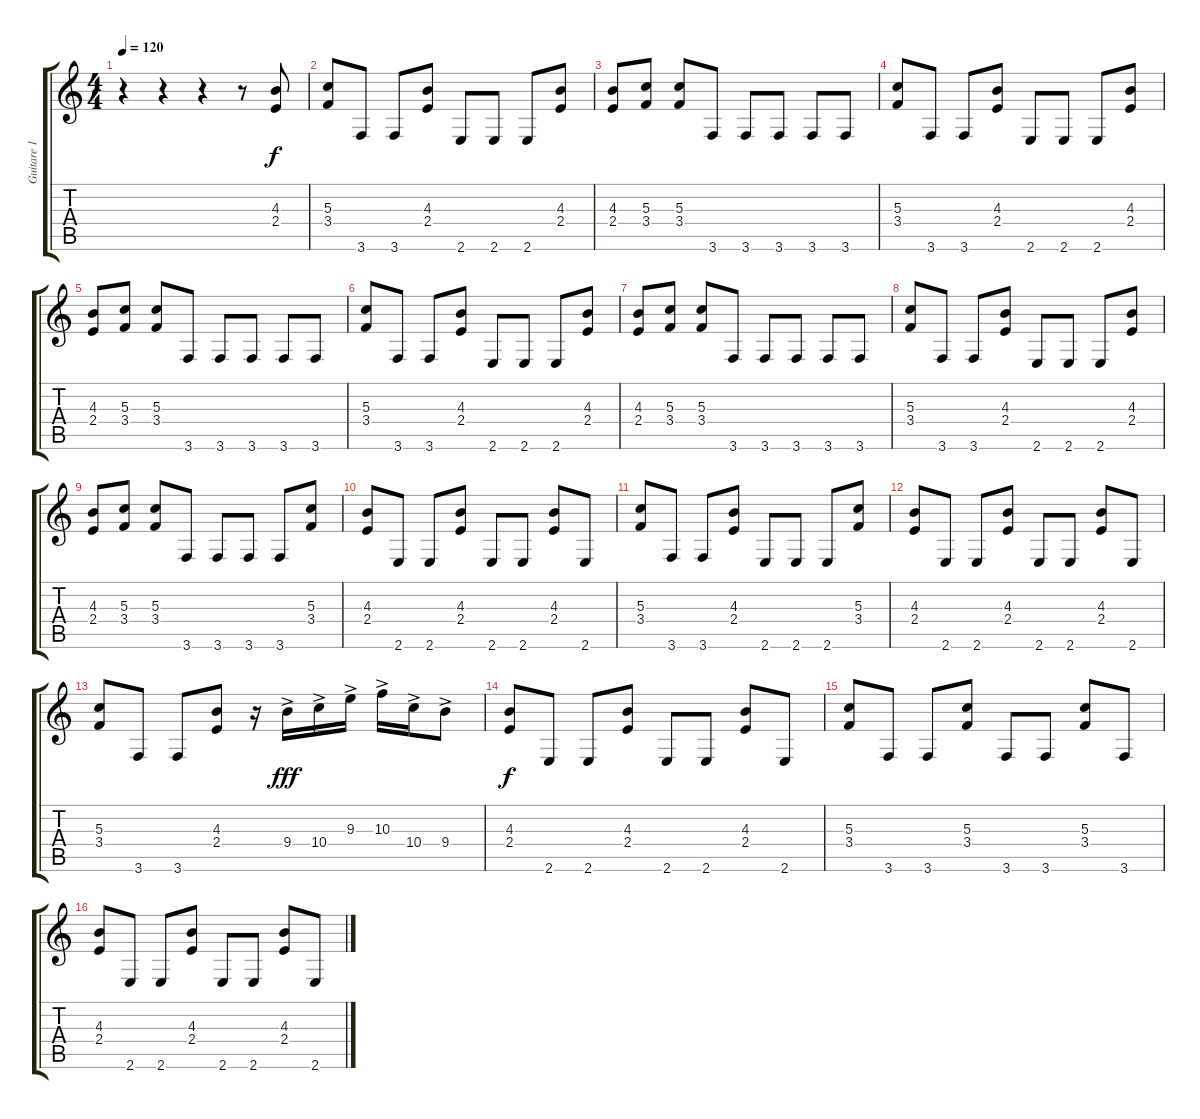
\track ("Guitare 1" "Guitare 1") {instrument distortionguitar}
\staff {score tabs}
\tuning (E4 B3 G3 D3 A2 D2) {hide}
\ts (4 4)
\tempo 120
\clef g2
\ks c
r.4{dy f} r.4 r.4 r.8 (4.3 2.4).8 |
(5.3 3.4).8 3.6.8 3.6.8 (4.3 2.4).8 2.6.8 2.6.8 2.6.8 (4.3 2.4).8 |
(4.3 2.4).8 (5.3 3.4).8 (5.3 3.4).8 3.6.8 3.6.8 3.6.8 3.6.8 3.6.8 |
(5.3 3.4).8 3.6.8 3.6.8 (4.3 2.4).8 2.6.8 2.6.8 2.6.8 (4.3 2.4).8 |
(4.3 2.4).8 (5.3 3.4).8 (5.3 3.4).8 3.6.8 3.6.8 3.6.8 3.6.8 3.6.8 |
(5.3 3.4).8 3.6.8 3.6.8 (4.3 2.4).8 2.6.8 2.6.8 2.6.8 (4.3 2.4).8 |
(4.3 2.4).8 (5.3 3.4).8 (5.3 3.4).8 3.6.8 3.6.8 3.6.8 3.6.8 3.6.8 |
(5.3 3.4).8 3.6.8 3.6.8 (4.3 2.4).8 2.6.8 2.6.8 2.6.8 (4.3 2.4).8 |
(4.3 2.4).8 (5.3 3.4).8 (5.3 3.4).8 3.6.8 3.6.8 3.6.8 3.6.8 (5.3 3.4).8 |
(4.3 2.4).8 2.6.8 2.6.8 (4.3 2.4).8 2.6.8 2.6.8 (4.3 2.4).8 2.6.8 |
(5.3 3.4).8 3.6.8 3.6.8 (4.3 2.4).8 2.6.8 2.6.8 2.6.8 (5.3 3.4).8 |
(4.3 2.4).8 2.6.8 2.6.8 (4.3 2.4).8 2.6.8 2.6.8 (4.3 2.4).8 2.6.8 |
(5.3 3.4).8 3.6.8 3.6.8 (4.3 2.4).8 r.16 9.4{ac}.16{dy fff} 10.4{ac}.16 9.3{ac}.16 10.3{ac}.16 10.4{ac}.16 9.4{ac}.8 |
(4.3 2.4).8{dy f} 2.6.8 2.6.8 (4.3 2.4).8 2.6.8 2.6.8 (4.3 2.4).8 2.6.8 |
(5.3 3.4).8 3.6.8 3.6.8 (5.3 3.4).8 3.6.8 3.6.8 (5.3 3.4).8 3.6.8 |
(4.3 2.4).8 2.6.8 2.6.8 (4.3 2.4).8 2.6.8 2.6.8 (4.3 2.4).8 2.6.8
